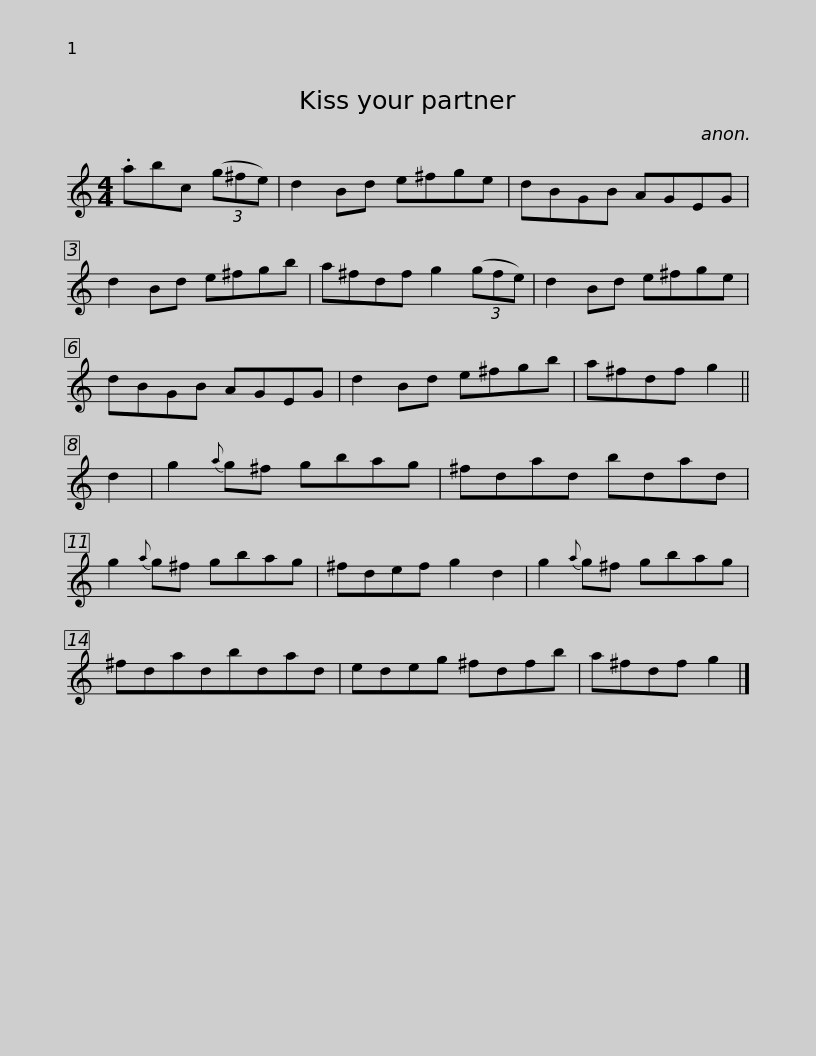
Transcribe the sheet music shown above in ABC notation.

X:1
L:1/8
M:4/4
I:linebreak $
K:C
V:1 treble
V:1
 .abc (3(g^fe) | d2 Bd e^fge | dBGB AGEG | d2 Bd e^fgb | a^fdf g2 (3(gfe) | %5
 d2 Bd e^fge |$ dBGB AGEG | d2 Bd e^fgb | a^fdf g2 || d2 | %10
 g2{a} g^f gbag | ^fdad bdad |$ g2{a} g^f gbag | ^fdef g2 d2 | g2{a} g^f gbag | %15
 ^fdadbdad | edeg ^fdfb | a^fdf g2 |] %18
